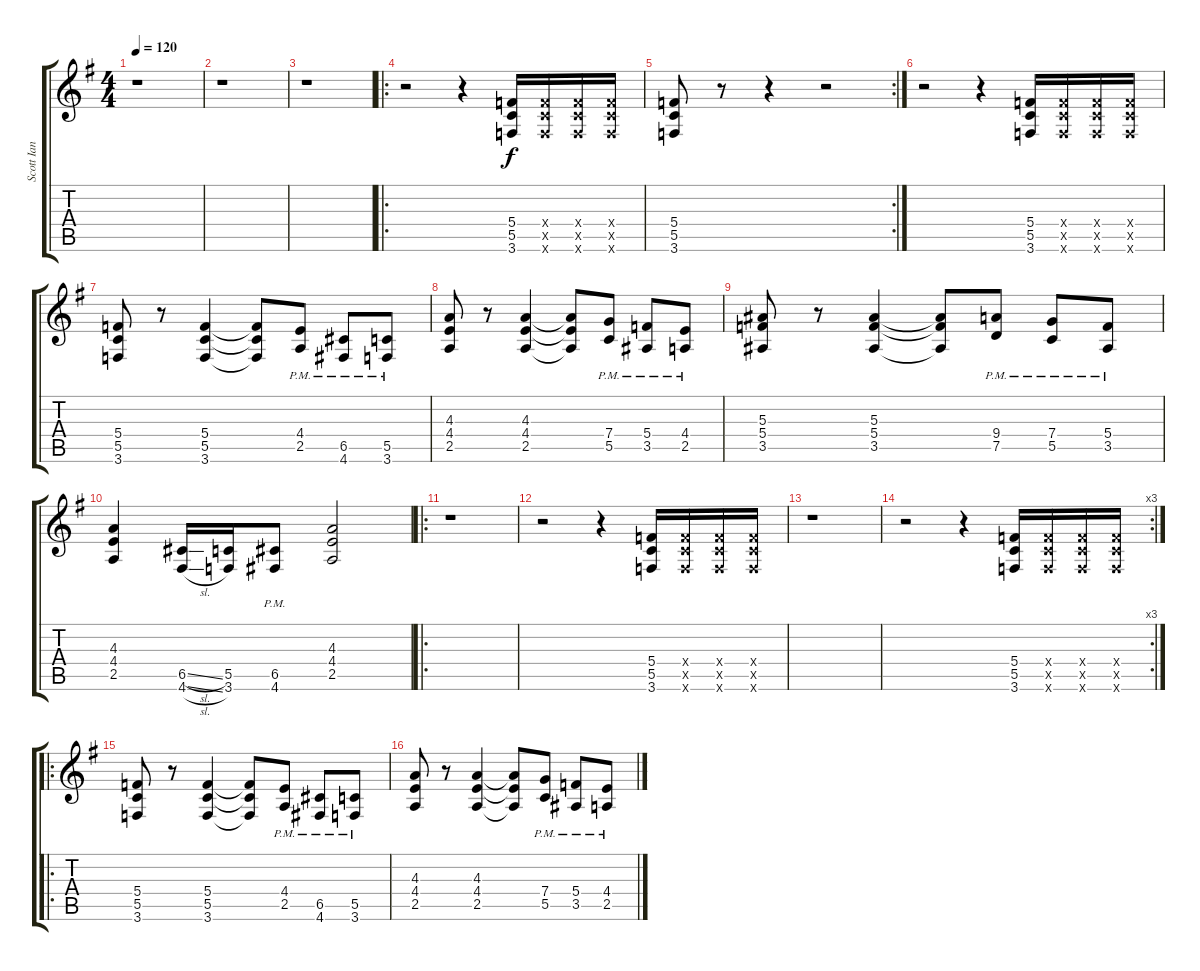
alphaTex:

\track ("Scott Ian" "Scott Ian") {instrument distortionguitar}
\staff {score tabs}
\tuning (D4 A3 F3 C3 G2 D2) {hide}
\ts (4 4)
\tempo 120
\clef g2
\ks g
r.1{dy f instrument distortionguitar} |
r.1 |
r.1 |
\ro
r.2 r.4 (5.4 5.5 3.6).16 (5.4{x} 5.5{x} 3.6{x}).16 (5.4{x} 5.5{x} 3.6{x}).16 (5.4{x} 5.5{x} 3.6{x}).16 |
\rc 2
(5.4 5.5 3.6).8 r.8 r.4 r.2 |
r.2 r.4 (5.4 5.5 3.6).16 (5.4{x} 5.5{x} 3.6{x}).16 (5.4{x} 5.5{x} 3.6{x}).16 (5.4{x} 5.5{x} 3.6{x}).16 |
(5.4 5.5 3.6).8 r.8 (5.4 5.5 3.6).4 (5.4{t} 5.5{t} 3.6{t}).8 (4.4{pm} 2.5{pm}).8 (6.5{pm} 4.6{pm}).8 (5.5{pm} 3.6{pm}).8 |
(4.3 4.4 2.5).8 r.8 (4.3 4.4 2.5).4 (4.3{t} 4.4{t} 2.5{t}).8 (7.4{pm} 5.5{pm}).8 (5.4{pm} 3.5{pm}).8 (4.4{pm} 2.5{pm}).8 |
(5.3 5.4 3.5).8 r.8 (5.3 5.4 3.5).4 (5.3{t} 5.4{t} 3.5{t}).8 (9.4{pm} 7.5{pm}).8 (7.4{pm} 5.5{pm}).8 (5.4{pm} 3.5{pm}).8 |
(4.3 4.4 2.5).4 (6.5{sl} 4.6{sl}).16 (5.5 3.6).16 (6.5{pm} 4.6{pm}).8 (4.3 4.4 2.5).2 |
\ro
r.1 |
r.2 r.4 (5.4 5.5 3.6).16 (5.4{x} 5.5{x} 3.6{x}).16 (5.4{x} 5.5{x} 3.6{x}).16 (5.4{x} 5.5{x} 3.6{x}).16 |
r.1 |
\rc 3
r.2 r.4 (5.4 5.5 3.6).16 (5.4{x} 5.5{x} 3.6{x}).16 (5.4{x} 5.5{x} 3.6{x}).16 (5.4{x} 5.5{x} 3.6{x}).16 |
\ro
(5.4 5.5 3.6).8 r.8 (5.4 5.5 3.6).4 (5.4{t} 5.5{t} 3.6{t}).8 (4.4{pm} 2.5{pm}).8 (6.5{pm} 4.6{pm}).8 (5.5{pm} 3.6{pm}).8 |
(4.3 4.4 2.5).8 r.8 (4.3 4.4 2.5).4 (4.3{t} 4.4{t} 2.5{t}).8 (7.4{pm} 5.5{pm}).8 (5.4{pm} 3.5{pm}).8 (4.4{pm} 2.5{pm}).8
